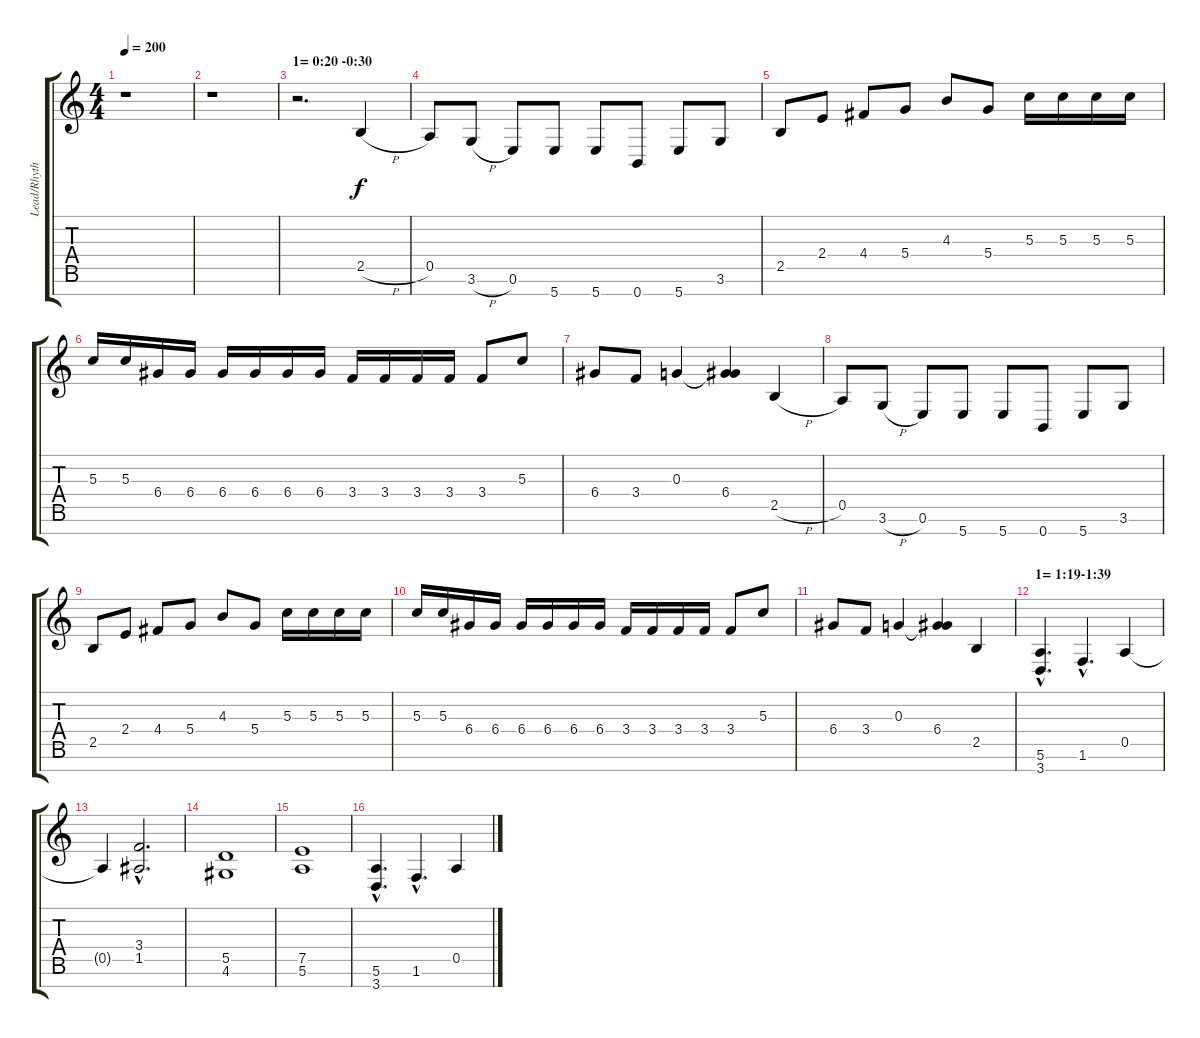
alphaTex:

\track ("Lead/Rhythm" "Lead/Rhyth") {instrument distortionguitar}
\staff {score tabs}
\tuning (E4 B3 G3 D3 A2 E2 B1) {hide}
\ts (4 4)
\tempo 200
\clef g2
\ks c
r.1{dy f} |
r.1 |
\section ("" "1= 0:20 -0:30 ")
r.2{d} 2.5{h}.4 |
0.5.8 3.6{h}.8 0.6.8 5.7.8 5.7.8 0.7.8 5.7.8 3.6.8 |
2.5.8 2.4.8 4.4.8 5.4.8 4.3.8 5.4.8 5.3.16 5.3.16 5.3.16 5.3.16 |
5.3.16 5.3.16 6.4.16 6.4.16 6.4.16 6.4.16 6.4.16 6.4.16 3.4.16 3.4.16 3.4.16 3.4.16 3.4.8 5.3.8 |
6.4.8 3.4.8 0.3.4 (0.3{t} 6.4).4 2.5{h}.4 |
0.5.8 3.6{h}.8 0.6.8 5.7.8 5.7.8 0.7.8 5.7.8 3.6.8 |
2.5.8 2.4.8 4.4.8 5.4.8 4.3.8 5.4.8 5.3.16 5.3.16 5.3.16 5.3.16 |
5.3.16 5.3.16 6.4.16 6.4.16 6.4.16 6.4.16 6.4.16 6.4.16 3.4.16 3.4.16 3.4.16 3.4.16 3.4.8 5.3.8 |
6.4.8 3.4.8 0.3.4 (0.3{t} 6.4).4 2.5.4 |
\section ("" "1= 1:19-1:39")
(5.6{hac} 3.7{hac}).4{d} 1.6{hac}.4{d} 0.5.4 |
0.5{t}.4 (3.4{hac} 1.5{hac}).2{d} |
(5.5 4.6).1 |
(7.5 5.6).1 |
(5.6{hac} 3.7{hac}).4{d} 1.6{hac}.4{d} 0.5.4
